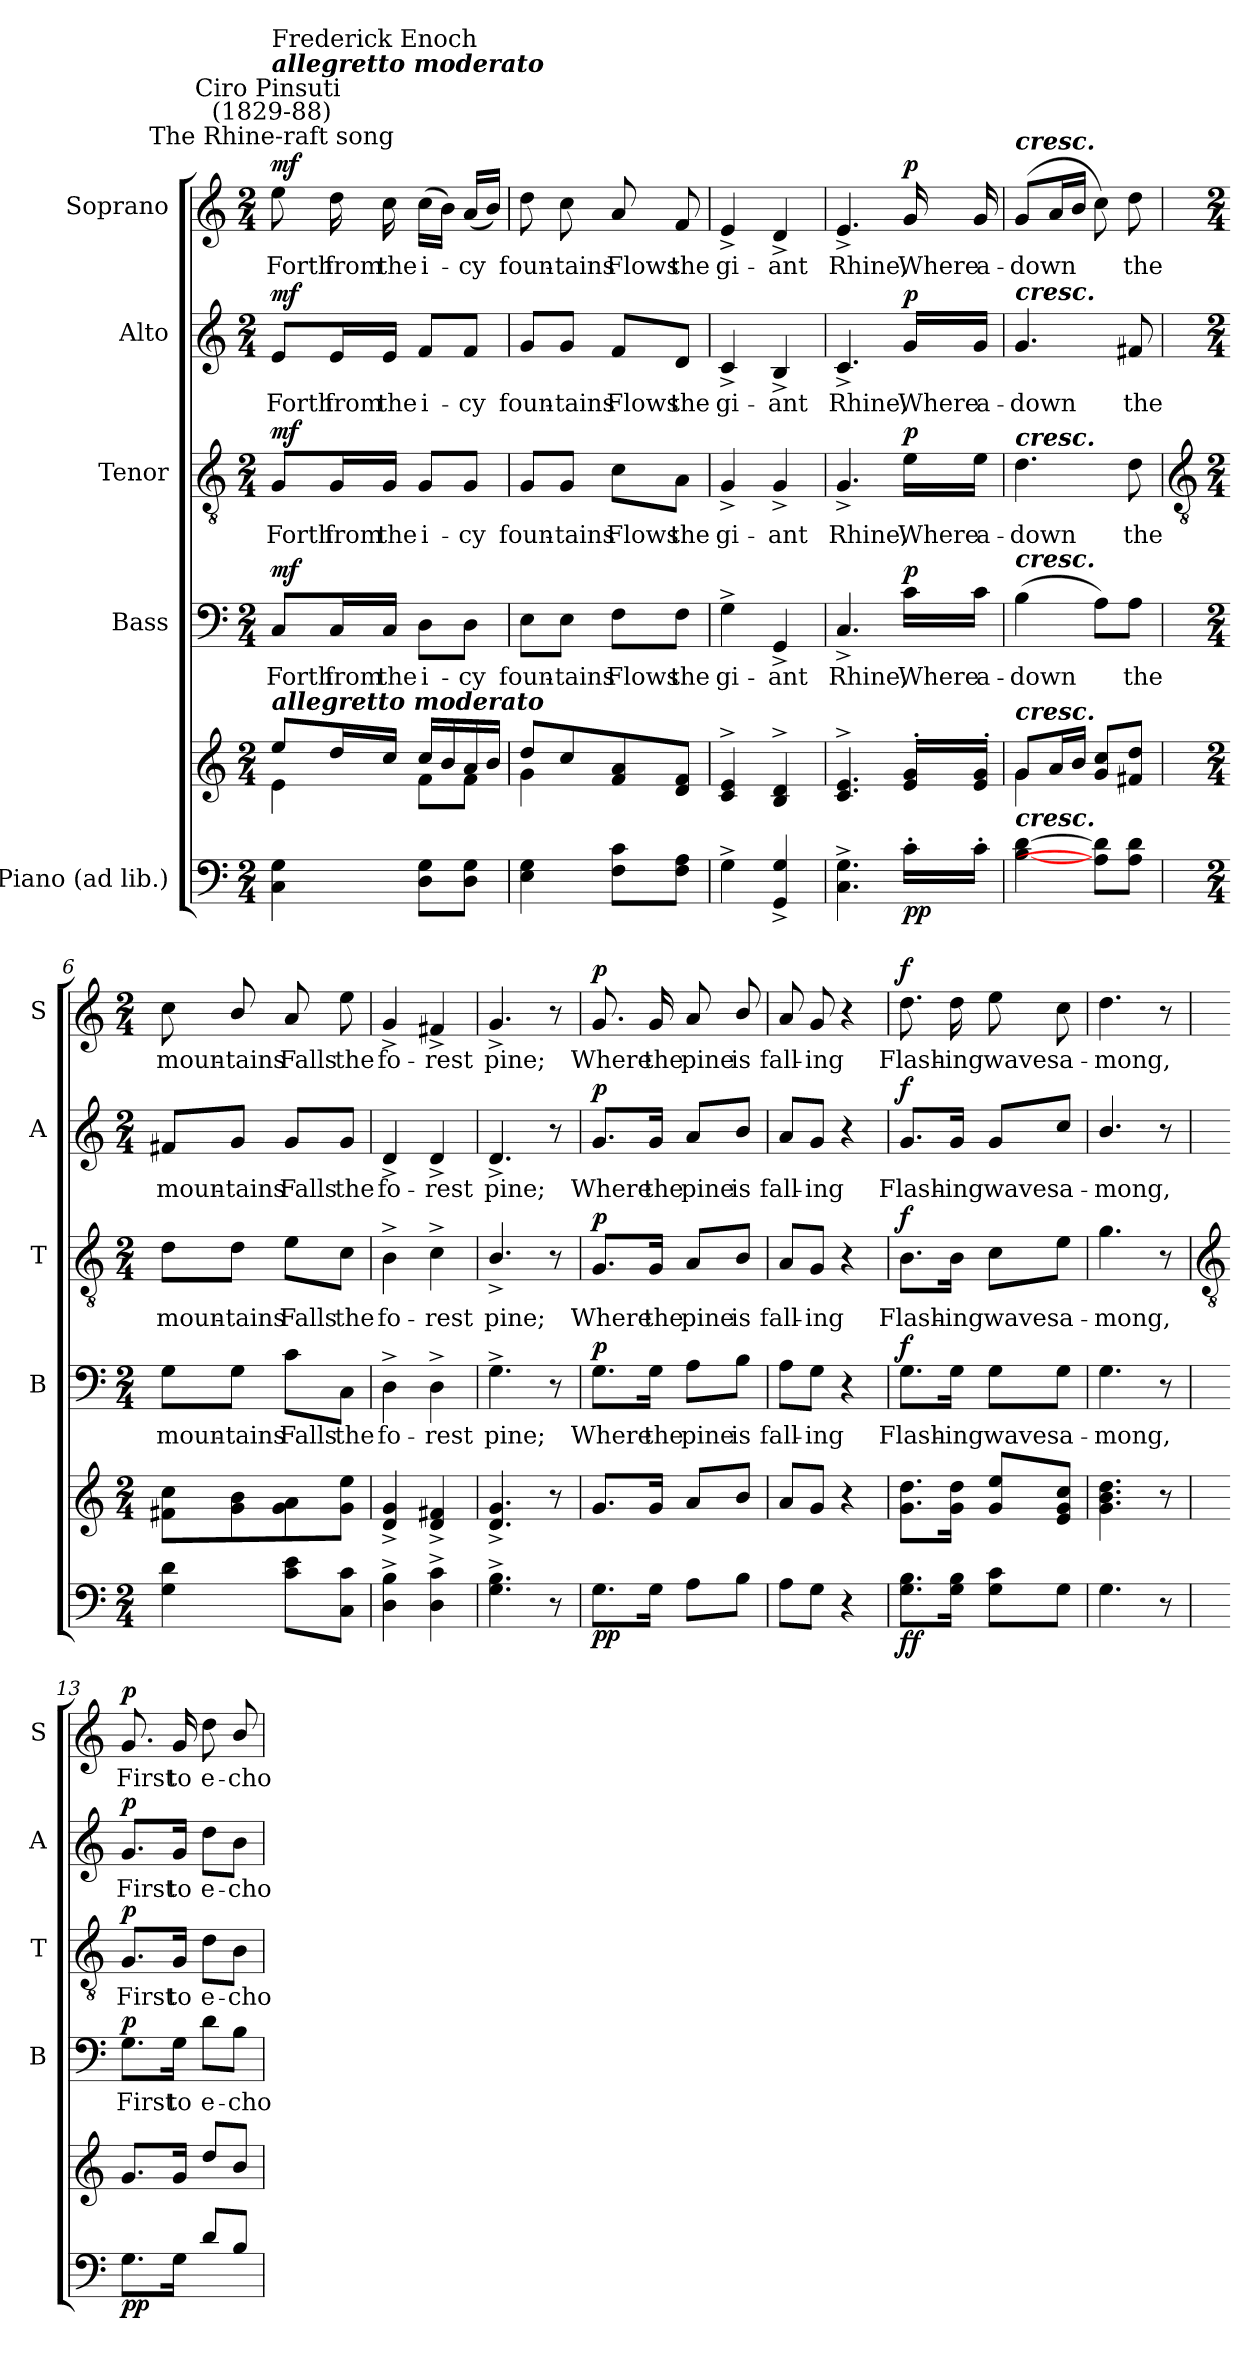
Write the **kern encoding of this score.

**kern	**kern	**dynam	**kern	**text	**dynam	**kern	**text	**dynam	**kern	**text	**dynam	**kern	**text	**dynam
*part5	*part5	*part5	*part4	*part4	*part4	*part3	*part3	*part3	*part2	*part2	*part2	*part1	*part1	*part1
*staff6	*staff5	*staff5/6	*staff4	*staff4	*staff4	*staff3	*staff3	*staff3	*staff2	*staff2	*staff2	*staff1	*staff1	*staff1
*I"Piano (ad lib.)	*	*	*I"Bass	*	*	*I"Tenor	*	*	*I"Alto	*	*	*I"Soprano	*	*
*	*	*	*I'B	*	*	*I'T	*	*	*I'A	*	*	*I'S	*	*
*clefF4	*clefG2	*	*clefF4	*	*	*clefGv2	*	*	*clefG2	*	*	*clefG2	*	*
*k[]	*k[]	*	*k[]	*	*	*k[]	*	*	*k[]	*	*	*k[]	*	*
*C:	*C:	*	*C:	*	*	*C:	*	*	*C:	*	*	*C:	*	*
*M2/4	*M2/4	*	*M2/4	*	*	*M2/4	*	*	*M2/4	*	*	*M2/4	*	*
=1	=1	=1	=1	=1	=1	=1	=1	=1	=1	=1	=1	=1	=1	=1
*	*^	*	*	*	*	*	*	*	*	*	*	*	*	*
!	!	!	!	!	!	!	!	!	!	!	!	!	!LO:TX:a:cj:t=The Rhine-raft song	!	!
!	!	!	!	!	!	!	!	!	!	!	!	!	!LO:TX:a:cj:t=Ciro Pinsuti \n(1829-88)	!	!
!	!	!	!	!	!	!	!	!	!	!	!	!	!LO:TX:a:Bi:t=allegretto moderato	!	!
!	!	!	!	!	!	!	!	!	!	!	!	!	!LO:TX:a:t=Frederick Enoch	!	!
!	!LO:TX:a:Bi:t=allegretto moderato	!	!	!	!	!	!	!	!	!	!	!	!	!	!
!	!	!	!LO:DY:b=2	!	!LO:LY:b	!	!	!LO:LY:b	!	!	!LO:LY:b	!	!	!LO:LY:b	!
!	!	!	!LO:DY:n=1:b	!	!	!LO:DY:b	!	!	!LO:DY:b	!	!	!LO:DY:b	!	!	!LO:DY:b
4C 4G	8ee/L	4e\	mf mf	8C/L	Forth	mf	8G/L	Forth	mf	8e/L	Forth	mf	8ee\	Forth	mf
!	!	!	!	!	!LO:LY:b	!	!	!LO:LY:b	!	!	!LO:LY:b	!	!	!LO:LY:b	!
.	16dd/L	.	.	16C/L	from	.	16G/L	from	.	16e/L	from	.	16dd	from	.
!	!	!	!	!	!LO:LY:b	!	!	!LO:LY:b	!	!	!LO:LY:b	!	!	!LO:LY:b	!
.	16cc/JJ	.	.	16C/JJ	the	.	16G/JJ	the	.	16e/JJ	the	.	16cc	the	.
!	!	!	!	!	!LO:LY:b	!	!	!LO:LY:b	!	!	!LO:LY:b	!	!	!LO:LY:b	!
8D 8GL	16cc/LL	8f\L	.	8D\L	i-	.	8G/L	i-	.	8f/L	i-	.	(>16ccLL	i-	.
.	16b/	.	.	.	.	.	.	.	.	.	.	.	16bJJ)	.	.
!	!	!	!	!	!LO:LY:b	!	!	!LO:LY:b	!	!	!LO:LY:b	!	!	!LO:LY:b	!
8D 8GJ	16a/	8f\J	.	8D\J	-cy	.	8G/J	-cy	.	8f/J	-cy	.	(<16aLL	cy	.
.	16b/JJ	.	.	.	.	.	.	.	.	.	.	.	16bJJ)	.	.
=2	=2	=2	=2	=2	=2	=2	=2	=2	=2	=2	=2	=2	=2	=2	=2
!	!	!	!	!	!LO:LY:b	!	!	!LO:LY:b	!	!	!LO:LY:b	!	!	!LO:LY:b	!
4E 4G	8dd/L	4g\	.	8E\L	foun-	.	8G/L	foun-	.	8g/L	foun-	.	8dd	foun-	.
!	!	!	!	!	!LO:LY:b	!	!	!LO:LY:b	!	!	!LO:LY:b	!	!	!LO:LY:b	!
.	8cc/	.	.	8E\J	-tains	.	8G/J	-tains	.	8g/J	-tains	.	8cc	-tains	.
!	!	!	!	!	!LO:LY:b	!	!	!LO:LY:b	!	!	!LO:LY:b	!	!	!LO:LY:b	!
8F 8cL	8f/ 8a/	4ryy	.	8F\L	Flows	.	8c\L	Flows	.	8f/L	Flows	.	8a	Flows	.
!	!	!	!	!	!LO:LY:b	!	!	!LO:LY:b	!	!	!LO:LY:b	!	!	!LO:LY:b	!
8F 8AJ	8d/ 8f/J	.	.	8F\J	the	.	8A\J	the	.	8d/J	the	.	8f	the	.
=3	=3	=3	=3	=3	=3	=3	=3	=3	=3	=3	=3	=3	=3	=3	=3
!	!	!	!	!	!LO:LY:b	!	!	!LO:LY:b	!	!	!LO:LY:b	!	!	!LO:LY:b	!
4G^	4c/^ 4e/^	2ryy	.	4G^	gi-	.	4G^	gi-	.	4c^	gi-	.	4e^	gi-	.
!	!	!	!	!	!LO:LY:b	!	!	!LO:LY:b	!	!	!LO:LY:b	!	!	!LO:LY:b	!
4GG^ 4G^	4B/^ 4d/^	.	.	4GG^	-ant	.	4G^	-ant	.	4B^	-ant	.	4d^	-ant	.
=4	=4	=4	=4	=4	=4	=4	=4	=4	=4	=4	=4	=4	=4	=4	=4
!	!	!	!	!	!LO:LY:b	!	!	!LO:LY:b	!	!	!LO:LY:b	!	!	!LO:LY:b	!
4.C^ 4.G^	4.c/^ 4.e/^	2ryy	.	4.C^	Rhine,	.	4.G^	Rhine,	.	4.c^	Rhine,	.	4.e^	Rhine,	.
!	!	!	!LO:DY:b=2	!	!LO:LY:b	!	!	!LO:LY:b	!	!	!LO:LY:b	!	!	!LO:LY:b	!
!	!	!	!LO:DY:n=1:b	!	!	!LO:DY:b	!	!	!LO:DY:b	!	!	!LO:DY:b	!	!	!LO:DY:b
16c'LL	16e/' 16g/'LL	.	p p	16c\LL	Where	p	16e\LL	Where	p	16g/LL	Where	p	16g	Where	p
!	!	!	!	!	!LO:LY:b	!	!	!LO:LY:b	!	!	!LO:LY:b	!	!	!LO:LY:b	!
16c'JJ	16e/' 16g/'JJ	.	.	16c\JJ	a-	.	16e\JJ	a-	.	16g/JJ	a-	.	16g	a-	.
=5	=5	=5	=5	=5	=5	=5	=5	=5	=5	=5	=5	=5	=5	=5	=5
!	!	!	!	!	!	!	!	!	!	!	!	!	!LO:TX:a:Bi:t=cresc.	!	!
!	!	!	!	!	!	!	!	!	!	!LO:TX:a:Bi:t=cresc.	!	!	!	!	!
!	!	!	!	!	!	!	!LO:TX:a:Bi:t=cresc.	!	!	!	!	!	!	!	!
!	!	!	!	!LO:TX:a:Bi:t=cresc.	!	!	!	!	!	!	!	!	!	!	!
!	!LO:TX:a:Bi:t=cresc.	!	!	!	!	!	!	!	!	!	!	!	!	!	!
!LO:TX:a:Bi:t=cresc.	!	!	!	!	!	!	!	!	!	!	!	!	!	!	!
!	!	!	!	!	!LO:LY:b	!	!	!LO:LY:b	!	!	!LO:LY:b	!	!	!LO:LY:b	!
[4B [4d	8g/L	4g\	.	(>4B	-down	.	4.d	-down	.	4.g	-down	.	(<8gL	-down	.
.	16a/L	.	.	.	.	.	.	.	.	.	.	.	16aL	.	.
.	16b/JJ	.	.	.	.	.	.	.	.	.	.	.	16bJJ	.	.
8A] 8d]L	8g/ 8cc/L	4ryy	.	8A\L)	.	.	.	.	.	.	.	.	8cc)	.	.
!	!	!	!	!	!LO:LY:b	!	!	!LO:LY:b	!	!	!LO:LY:b	!	!	!LO:LY:b	!
8A 8dJ	8f#X/ 8dd/J	.	.	8A\J	the	.	8d	the	.	8f#X	the	.	8dd	the	.
*	*v	*v	*	*	*	*	*	*	*	*	*	*	*	*	*
!!LO:LB:g=z
=6	=6	=6	=6	=6	=6	=6	=6	=6	=6	=6	=6	=6	=6	=6
*	*	*	*	*	*	*clefGv2	*	*	*	*	*	*	*	*
*M2/4	*M2/4	*	*M2/4	*	*	*M2/4	*	*	*M2/4	*	*	*M2/4	*	*
!	!	!	!	!LO:LY:b	!	!	!LO:LY:b	!	!	!LO:LY:b	!	!	!LO:LY:b	!
4G 4d	8f#X 8ccL	.	8G\L	moun-	.	8d\L	moun-	.	8f#X/L	moun-	.	8cc	moun-	.
!	!	!	!	!LO:LY:b	!	!	!LO:LY:b	!	!	!LO:LY:b	!	!	!LO:LY:b	!
.	8g 8b	.	8G\J	-tains	.	8d\J	-tains	.	8g/J	-tains	.	8b/	-tains	.
!	!	!	!	!LO:LY:b	!	!	!LO:LY:b	!	!	!LO:LY:b	!	!	!LO:LY:b	!
8c 8eL	8g 8a	.	8c\L	Falls	.	8e\L	Falls	.	8g/L	Falls	.	8a	Falls	.
!	!	!	!	!LO:LY:b	!	!	!LO:LY:b	!	!	!LO:LY:b	!	!	!LO:LY:b	!
8C 8cJ	8g 8eeJ	.	8C\J	the	.	8c\J	the	.	8g/J	the	.	8ee	the	.
=7	=7	=7	=7	=7	=7	=7	=7	=7	=7	=7	=7	=7	=7	=7
!	!	!	!	!LO:LY:b	!	!	!LO:LY:b	!	!	!LO:LY:b	!	!	!LO:LY:b	!
4D^ 4B^	4d^ 4g^	.	4D^	fo-	.	4B^	fo-	.	4d^	fo-	.	4g^	fo-	.
!	!	!	!	!LO:LY:b	!	!	!LO:LY:b	!	!	!LO:LY:b	!	!	!LO:LY:b	!
4D^ 4c^	4d^ 4f#X^	.	4D^	-rest	.	4c^	-rest	.	4d^	-rest	.	4f#X^	-rest	.
=8	=8	=8	=8	=8	=8	=8	=8	=8	=8	=8	=8	=8	=8	=8
!	!	!	!	!LO:LY:b	!	!	!LO:LY:b	!	!	!LO:LY:b	!	!	!LO:LY:b	!
4.G^ 4.B^	4.d^ 4.g^	.	4.G^	pine;	.	4.B^/	pine;	.	4.d^	pine;	.	4.g^	pine;	.
8r	8r	.	8r	.	.	8r	.	.	8r	.	.	8r	.	.
=9	=9	=9	=9	=9	=9	=9	=9	=9	=9	=9	=9	=9	=9	=9
!	!	!LO:DY:b=2	!	!LO:LY:b	!	!	!LO:LY:b	!	!	!LO:LY:b	!	!	!LO:LY:b	!
!	!	!LO:DY:n=1:b	!	!	!LO:DY:b	!	!	!LO:DY:b	!	!	!LO:DY:b	!	!	!LO:DY:b
8.GL	8.gL	p p	8.G\L	Where	p	8.G/L	Where	p	8.g/L	Where	p	8.g	Where	p
!	!	!	!	!LO:LY:b	!	!	!LO:LY:b	!	!	!LO:LY:b	!	!	!LO:LY:b	!
16GJ	16gJ	.	16G\Jk	the	.	16G/Jk	the	.	16g/Jk	the	.	16g	the	.
!	!	!	!	!LO:LY:b	!	!	!LO:LY:b	!	!	!LO:LY:b	!	!	!LO:LY:b	!
8AL	8aL	.	8A\L	pine	.	8A/L	pine	.	8a/L	pine	.	8a	pine	.
!	!	!	!	!LO:LY:b	!	!	!LO:LY:b	!	!	!LO:LY:b	!	!	!LO:LY:b	!
8BJ	8bJ	.	8B\J	is	.	8B/J	is	.	8b/J	is	.	8b/	is	.
=10	=10	=10	=10	=10	=10	=10	=10	=10	=10	=10	=10	=10	=10	=10
!	!	!	!	!LO:LY:b	!	!	!LO:LY:b	!	!	!LO:LY:b	!	!	!LO:LY:b	!
8AL	8aL	.	8A\L	fall-	.	8A/L	fall-	.	8a/L	fall-	.	8a	fall-	.
!	!	!	!	!LO:LY:b	!	!	!LO:LY:b	!	!	!LO:LY:b	!	!	!LO:LY:b	!
8GJ	8gJ	.	8G\J	-ing	.	8G/J	-ing	.	8g/J	-ing	.	8g	-ing	.
4r	4r	.	4r	.	.	4r	.	.	4r	.	.	4r	.	.
=11	=11	=11	=11	=11	=11	=11	=11	=11	=11	=11	=11	=11	=11	=11
!	!	!LO:DY:b=2	!	!LO:LY:b	!	!	!LO:LY:b	!	!	!LO:LY:b	!	!	!LO:LY:b	!
!	!	!LO:DY:n=1:b	!	!	!LO:DY:b	!	!	!LO:DY:b	!	!	!LO:DY:b	!	!	!LO:DY:b
8.G 8.BL	8.g 8.ddL	f f	8.G\L	Flash-	f	8.B\L	Flash-	f	8.g/L	Flash-	f	8.dd	Flash-	f
!	!	!	!	!LO:LY:b	!	!	!LO:LY:b	!	!	!LO:LY:b	!	!	!LO:LY:b	!
16G 16BJ	16g 16ddJ	.	16G\Jk	-ing	.	16B\Jk	-ing	.	16g/Jk	-ing	.	16dd	-ing	.
!	!	!	!	!LO:LY:b	!	!	!LO:LY:b	!	!	!LO:LY:b	!	!	!LO:LY:b	!
8G 8cL	8g 8eeL	.	8G\L	waves	.	8c\L	waves	.	8g/L	waves	.	8ee	waves	.
!	!	!	!	!LO:LY:b	!	!	!LO:LY:b	!	!	!LO:LY:b	!	!	!LO:LY:b	!
8GJ	8e 8g 8ccJ	.	8G\J	a-	.	8e\J	a-	.	8cc/J	a-	.	8cc	a-	.
=12	=12	=12	=12	=12	=12	=12	=12	=12	=12	=12	=12	=12	=12	=12
!	!	!	!	!LO:LY:b	!	!	!LO:LY:b	!	!	!LO:LY:b	!	!	!LO:LY:b	!
4.G	4.g 4.b 4.dd	.	4.G	-mong,	.	4.g	-mong,	.	4.b/	-mong,	.	4.dd	-mong,	.
8r	8r	.	8r	.	.	8r	.	.	8r	.	.	8r	.	.
!!LO:LB:g=z
=13	=13	=13	=13	=13	=13	=13	=13	=13	=13	=13	=13	=13	=13	=13
*	*	*	*	*	*	*clefGv2	*	*	*	*	*	*	*	*
!	!	!LO:DY:b=2	!	!LO:LY:b	!	!	!LO:LY:b	!	!	!LO:LY:b	!	!	!LO:LY:b	!
!	!	!LO:DY:n=1:b	!	!	!LO:DY:b	!	!	!LO:DY:b	!	!	!LO:DY:b	!	!	!LO:DY:b
8.GL	8.gL	p p	8.G\L	First	p	8.G/L	First	p	8.g/L	First	p	8.g	First	p
!	!	!	!	!LO:LY:b	!	!	!LO:LY:b	!	!	!LO:LY:b	!	!	!LO:LY:b	!
16GJ	16gJ	.	16G\Jk	to	.	16G/Jk	to	.	16g/Jk	to	.	16g	to	.
!	!	!	!	!LO:LY:b	!	!	!LO:LY:b	!	!	!LO:LY:b	!	!	!LO:LY:b	!
8dL	8ddL	.	8d\L	e-	.	8d\L	e-	.	8dd\L	e-	.	8dd	e-	.
!	!	!	!	!LO:LY:b	!	!	!LO:LY:b	!	!	!LO:LY:b	!	!	!LO:LY:b	!
8B/J	8b/J	.	8B\J	-cho	.	8B\J	-cho	.	8b\J	-cho	.	8b/	-cho	.
=	=	=	=	=	=	=	=	=	=	=	=	=	=	=
*-	*-	*-	*-	*-	*-	*-	*-	*-	*-	*-	*-	*-	*-	*-
